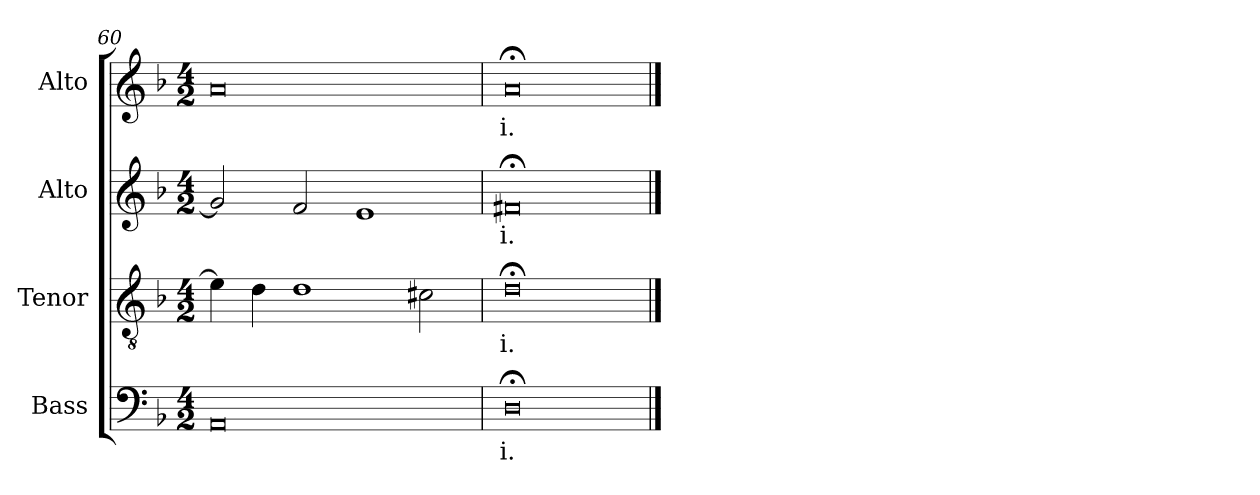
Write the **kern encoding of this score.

**kern	**text	**kern	**text	**kern	**text	**kern	**text
*part4	*part4	*part3	*part3	*part2	*part2	*part1	*part1
*staff4	*staff4	*staff3	*staff3	*staff2	*staff2	*staff1	*staff1
*I"Bass	*	*I"Tenor	*	*I"Alto	*	*I"Alto	*
*I'B.	*	*I'T.	*	*I'A.	*	*I'A.	*
*clefF4	*	*clefGv2	*	*clefG2	*	*clefG2	*
*	*	*ITrd7c12	*	*	*	*	*
*k[b-]	*	*k[b-]	*	*k[b-]	*	*k[b-]	*
*F:	*	*F:	*	*F:	*	*F:	*
*M4/2	*	*M4/2	*	*M4/2	*	*M4/2	*
=60	=60	=60	=60	=60	=60	=60	=60
0AAi	.	4Ei\]	.	2gi/]	.	0ai	.
.	.	4Di\	.	.	.	.	.
.	.	1Di	.	2fi/	.	.	.
.	.	.	.	1ei	.	.	.
.	.	2C#Xi\	.	.	.	.	.
=61	=61	=61	=61	=61	=61	=61	=61
!	!LO:LY:b:color=#000000	!	!	!	!	!	!
!	!	!	!LO:LY:b:color=#000000	!	!	!	!
!	!	!	!	!	!LO:LY:b:color=#000000	!	!
!	!	!	!	!	!	!	!LO:LY:b:color=#000000
0D;i	-i.	0D;i	-i.	0f#X;i	-i.	0a;i	-i.
==	==	==	==	==	==	==	==
*-	*-	*-	*-	*-	*-	*-	*-
